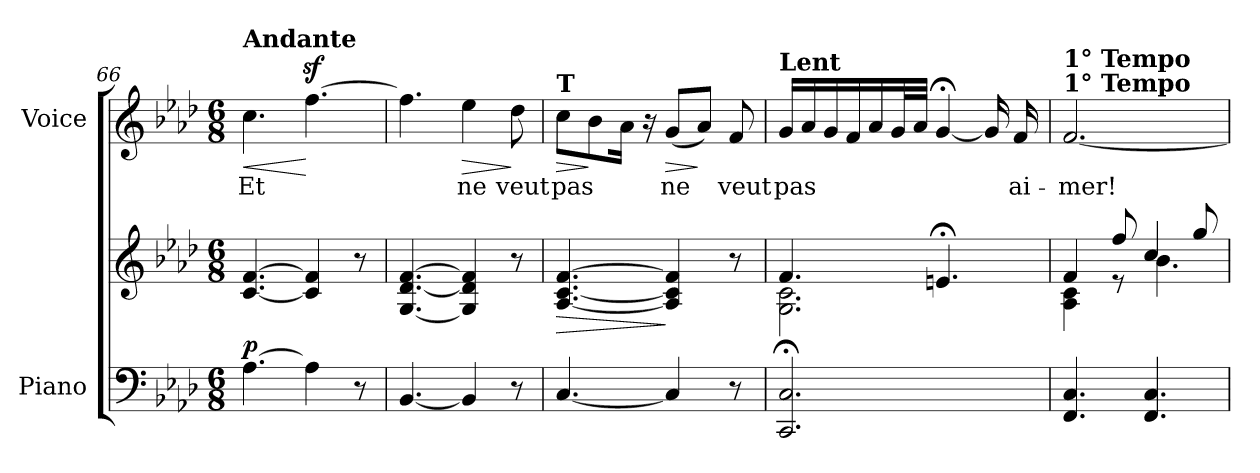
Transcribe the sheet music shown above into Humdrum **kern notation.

**kern	**kern	**dynam	**kern	**text	**dynam
*part2	*part2	*part2	*part1	*part1	*part1
*staff3	*staff2	*staff2/3	*staff1	*staff1	*staff1
*I"Piano	*	*	*I"Voice	*	*
*I'Pno.	*	*	*I'Vo.	*	*
*clefF4	*clefG2	*	*clefG2	*	*
*k[b-e-a-d-]	*k[b-e-a-d-]	*	*k[b-e-a-d-]	*	*
*M6/8	*M6/8	*	*M6/8	*	*
=66	=66	=66	=66	=66	=66
!	!	!	!LO:TX:a:B:t=Andante	!	!
!	!	!LO:DY:a=2	!	!LO:LY:b	!LO:HP:b
[4.A-\	[4.c/ [4.f/	p	4.cc\	Et	<
4A-\]	4c/] 4f/]	.	[4.ffz<\	.	[
8r	8r	.	.	.	.
=67	=67	=67	=67	=67	=67
[4.BB-/	[4.G/ [4.d-/ [4.f/	.	4.ff\]	.	.
!	!	!	!	!LO:LY:b	!LO:HP:b
4BB-/]	4G/] 4d-/] 4f/]	.	4ee-\	ne	>
!	!	!	!	!LO:LY:b	!
8r	8r	.	8dd-\	veut	]
=68	=68	=68	=68	=68	=68
!	!	!	!LO:TX:a:B:t=T	!	!
!	!	!LO:HP:b	!	!LO:LY:b	!LO:HP:b
[4.C/	[4.A-/ [4.c/ [4.f/	>	8cc\L	-pas	>
.	.	.	8b-\	.	]
.	.	.	16a-\Jk	.	.
.	.	.	16r	.	.
!	!	!	!	!LO:LY:b	!LO:HP:b
4C/]	4A-/] 4c/] 4f/]	]	(8g/L	ne	>
.	.	.	8a-/J)	.	]
!	!	!	!	!LO:LY:b	!
8r	8r	.	8f/	veut	.
!!LO:LB:g=z
=69	=69	=69	=69	=69	=69
*	*^	*	*	*	*
!	!	!	!	!LO:TX:a:B:t=Lent	!	!
!	!	!	!LO:DY:a=2	!	!LO:LY:b	!
2.CC/; 2.C/;	4.f/	2.G\ 2.c\	other-dynamics	16g/LL	pas	.
.	.	.	.	16a-/	.	.
.	.	.	.	16g/	.	.
.	.	.	.	16f/	.	.
.	.	.	.	16a-/	.	.
.	.	.	.	32g/L	.	.
.	.	.	.	32a-/JJJ	.	.
.	4.en;</	.	.	[4g;</	.	.
.	.	.	.	16g/]	.	.
!	!	!	!	!	!LO:LY:b	!
.	.	.	.	16f/	ai-	.
=70	=70	=70	=70	=70	=70	=70
!	!	!	!	!LO:TX:a:B:t=1° Tempo	!	!
!	!	!	!	!LO:TX:a:B:t=1° Tempo	!	!
!	!	!	!	!	!LO:LY:b	!
4.FF/ 4.C/	4f/	4A-\ 4c\	.	[2.f/	-mer!	.
.	8ff/	8r	.	.	.	.
4.FF/ 4.C/	4cc/	4.b-\	.	.	.	.
.	8gg/	.	.	.	.	.
*	*v	*v	*	*	*	*
=	=	=	=	=	=
*-	*-	*-	*-	*-	*-
